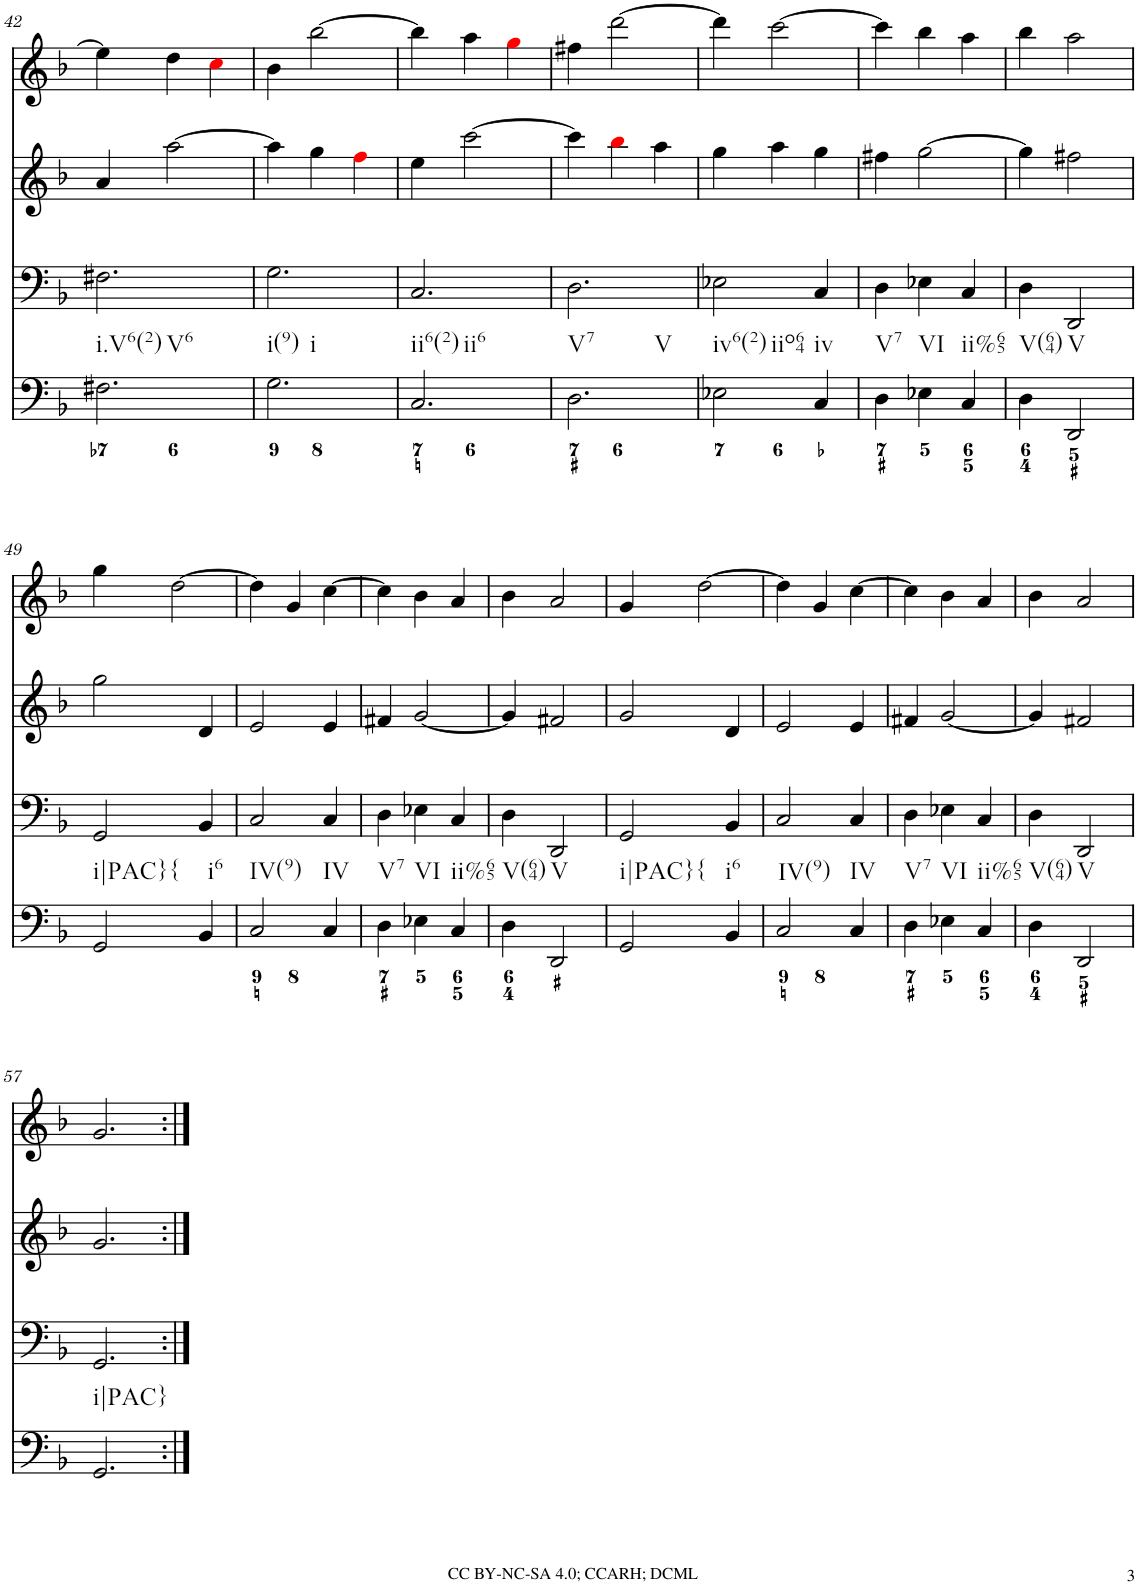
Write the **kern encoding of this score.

**kern	**kern	**kern	**kern
*part4	*part3	*part2	*part1
*staff4	*staff3	*staff2	*staff1
*I"Piano	*I"Piano	*I"Piano	*I"Piano
*I'Pno	*I'Pno	*I'Pno	*I'Pno
!!LO:PB:g=z
*clefF4	*clefF4	*clefG2	*clefG2
*k[b-]	*k[b-]	*k[b-]	*k[b-]
*d:	*d:	*d:	*d:
*M3/4	*M3/4	*M3/4	*M3/4
=42	=42	=42	=42
!LO:TX:b:t=i.V6(2)	!	!	!
!LO:TX:b:t=V6	!	!	!
2.F#X\	2.F#X\	4a/	4ee-\]
.	.	[2aa\	4dd\
.	.	.	4cci\
=43	=43	=43	=43
!LO:TX:b:t=i(9)	!	!	!
!LO:TX:b:t=i	!	!	!
2.G\	2.G\	4aa\]	4b-\
.	.	4gg\	[2bb-\
.	.	4ffi\	.
=44	=44	=44	=44
!LO:TX:b:t=ii6(2)	!	!	!
!LO:TX:b:t=ii6	!	!	!
2.C/	2.C/	4ee\	4bb-\]
.	.	[2ccc\	4aa\
.	.	.	4ggi\
=45	=45	=45	=45
!LO:TX:b:t=V7	!	!	!
!LO:TX:b:t=V	!	!	!
2.D\	2.D\	4ccc\]	4ff#X\
.	.	4bb-i\	[2ddd\
.	.	4aa\	.
=46	=46	=46	=46
!LO:TX:b:t=iv6(2)	!	!	!
!LO:TX:b:t=iio64	!	!	!
2E-X\	2E-X\	4gg\	4ddd\]
.	.	4aa\	[2ccc\
!LO:TX:b:t=iv	!	!	!
4C/	4C/	4gg\	.
=47	=47	=47	=47
!LO:TX:b:t=V7	!	!	!
4D\	4D\	4ff#X\	4ccc\]
!LO:TX:b:t=VI	!	!	!
4E-X\	4E-X\	[2gg\	4bb-\
!LO:TX:b:t=ii%65	!	!	!
4C/	4C/	.	4aa\
=48	=48	=48	=48
!LO:TX:b:t=V(64)	!	!	!
4D\	4D\	4gg\]	4bb-\
!LO:TX:b:t=V	!	!	!
2DD/	2DD/	2ff#X\	2aa\
!!LO:LB:g=z
=49	=49	=49	=49
!LO:TX:b:t=i|PAC}	!	!	!
!LO:TX:b:t={	!	!	!
2GG/	2GG/	2gg\	4gg\
.	.	.	[2dd\
!LO:TX:b:t=i6	!	!	!
4BB-/	4BB-/	4d/	.
=50	=50	=50	=50
!LO:TX:b:t=IV(9)	!	!	!
2C/	2C/	2e/	4dd\]
.	.	.	4g/
!LO:TX:b:t=IV	!	!	!
4C/	4C/	4e/	[4cc\
=51	=51	=51	=51
!LO:TX:b:t=V7	!	!	!
4D\	4D\	4f#X/	4cc\]
!LO:TX:b:t=VI	!	!	!
4E-X\	4E-X\	[2g/	4b-\
!LO:TX:b:t=ii%65	!	!	!
4C/	4C/	.	4a/
=52	=52	=52	=52
!LO:TX:b:t=V(64)	!	!	!
4D\	4D\	4g/]	4b-\
!LO:TX:b:t=V	!	!	!
2DD/	2DD/	2f#X/	2a/
=53	=53	=53	=53
!LO:TX:b:t=i|PAC}	!	!	!
!LO:TX:b:t={	!	!	!
2GG/	2GG/	2g/	4g/
.	.	.	[2dd\
!LO:TX:b:t=i6	!	!	!
4BB-/	4BB-/	4d/	.
=54	=54	=54	=54
!LO:TX:b:t=IV(9)	!	!	!
2C/	2C/	2e/	4dd\]
.	.	.	4g/
!LO:TX:b:t=IV	!	!	!
4C/	4C/	4e/	[4cc\
=55	=55	=55	=55
!LO:TX:b:t=V7	!	!	!
4D\	4D\	4f#X/	4cc\]
!LO:TX:b:t=VI	!	!	!
4E-X\	4E-X\	[2g/	4b-\
!LO:TX:b:t=ii%65	!	!	!
4C/	4C/	.	4a/
=56	=56	=56	=56
!LO:TX:b:t=V(64)	!	!	!
4D\	4D\	4g/]	4b-\
!LO:TX:b:t=V	!	!	!
2DD/	2DD/	2f#X/	2a/
!!LO:LB:g=z
=57	=57	=57	=57
!LO:TX:b:t=i|PAC}	!	!	!
2.GG/	2.GG/	2.g/	2.g/
=:|!	=:|!	=:|!	=:|!
*-	*-	*-	*-
